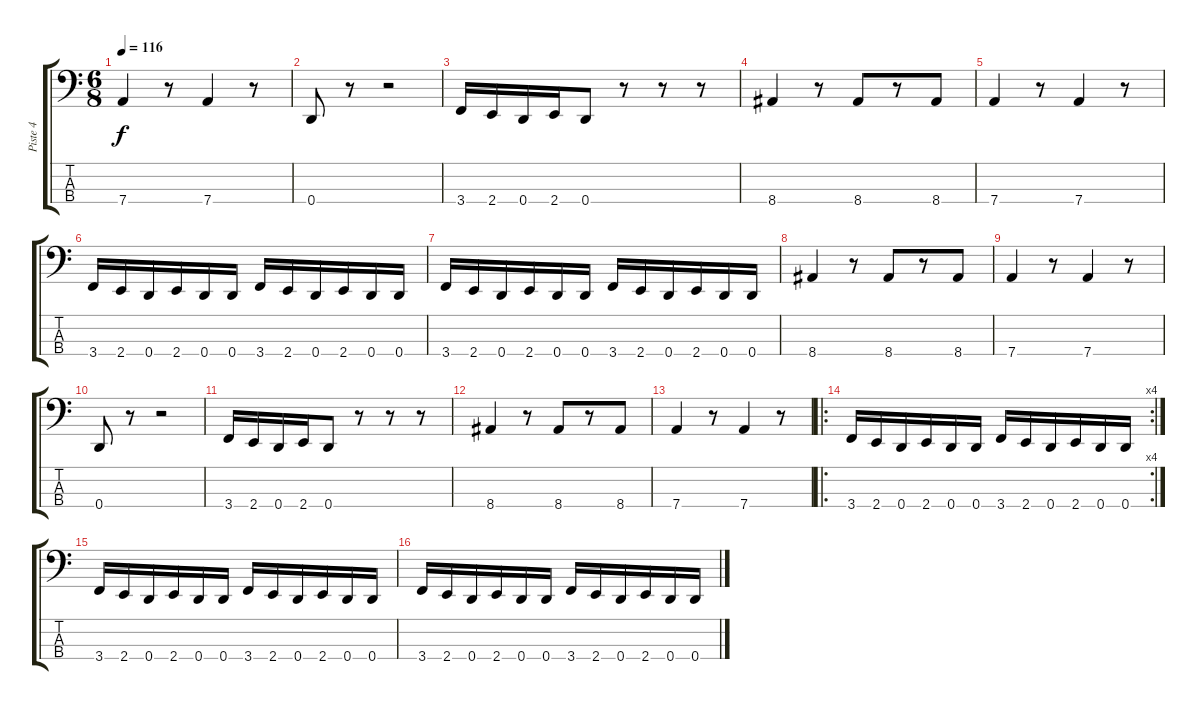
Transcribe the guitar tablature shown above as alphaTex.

\track ("Piste 4" "Piste 4") {instrument acousticguitarnylon}
\staff {score tabs}
\tuning (G2 D2 A1 D1) {hide}
\ts (6 8)
\tempo 116
\clef f4
\ks c
7.4.4{dy f} r.8 7.4.4 r.8 |
0.4.8 r.8 r.2 |
3.4.16 2.4.16 0.4.16 2.4.16 0.4.8 r.8 r.8 r.8 |
8.4.4 r.8 8.4.8 r.8 8.4.8 |
7.4.4 r.8 7.4.4 r.8 |
3.4.16 2.4.16 0.4.16 2.4.16 0.4.16 0.4.16 3.4.16 2.4.16 0.4.16 2.4.16 0.4.16 0.4.16 |
3.4.16 2.4.16 0.4.16 2.4.16 0.4.16 0.4.16 3.4.16 2.4.16 0.4.16 2.4.16 0.4.16 0.4.16 |
8.4.4 r.8 8.4.8 r.8 8.4.8 |
7.4.4 r.8 7.4.4 r.8 |
0.4.8 r.8 r.2 |
3.4.16 2.4.16 0.4.16 2.4.16 0.4.8 r.8 r.8 r.8 |
8.4.4 r.8 8.4.8 r.8 8.4.8 |
7.4.4 r.8 7.4.4 r.8 |
\ro
\rc 4
3.4.16 2.4.16 0.4.16 2.4.16 0.4.16 0.4.16 3.4.16 2.4.16 0.4.16 2.4.16 0.4.16 0.4.16 |
3.4.16 2.4.16 0.4.16 2.4.16 0.4.16 0.4.16 3.4.16 2.4.16 0.4.16 2.4.16 0.4.16 0.4.16 |
3.4.16 2.4.16 0.4.16 2.4.16 0.4.16 0.4.16 3.4.16 2.4.16 0.4.16 2.4.16 0.4.16 0.4.16
